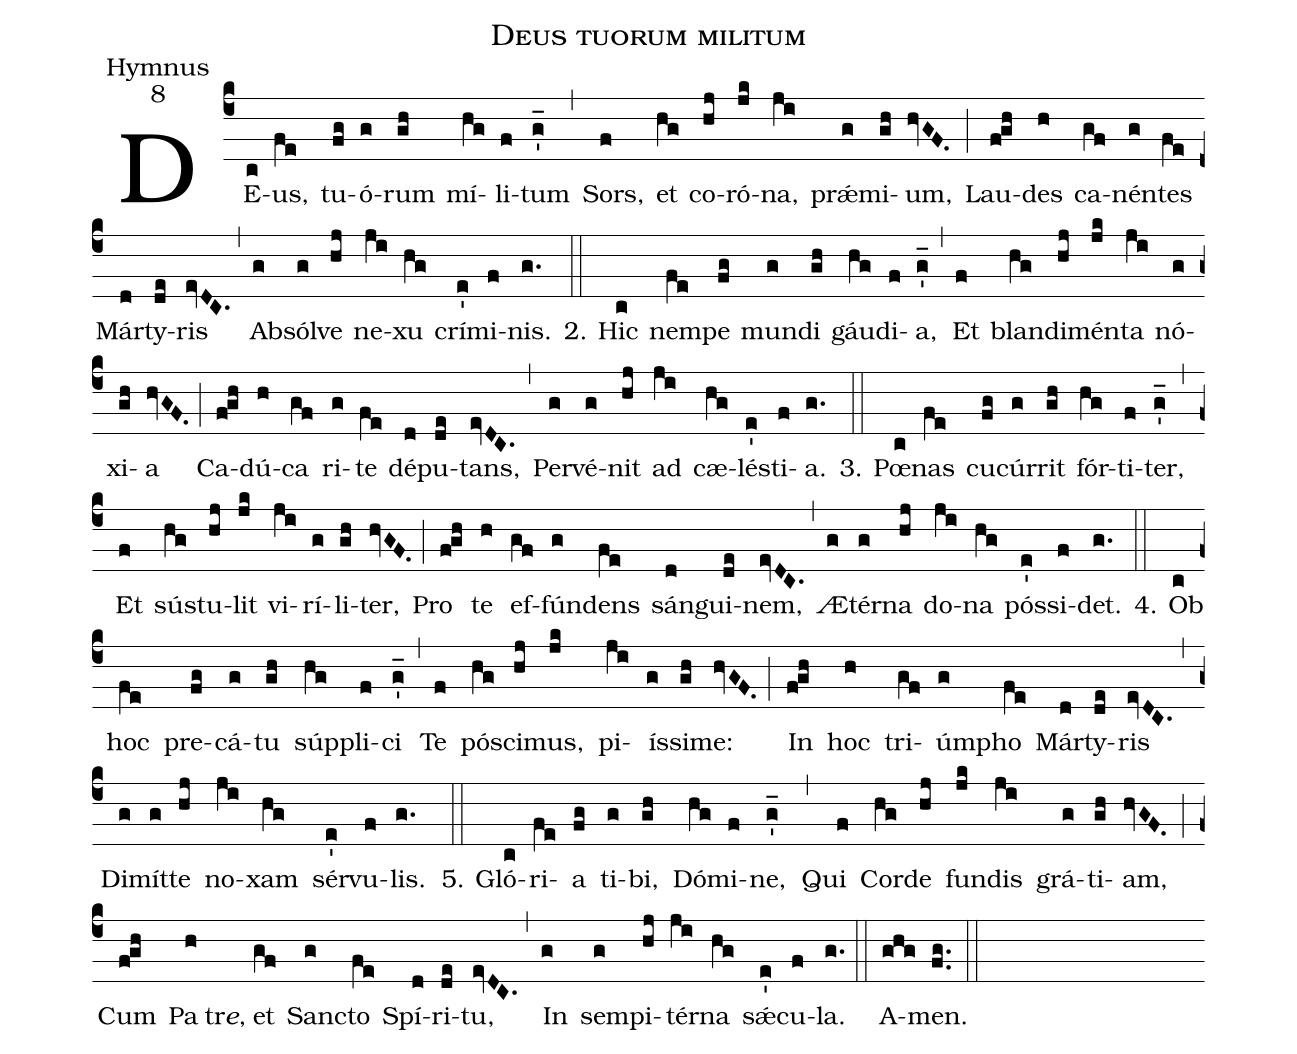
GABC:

name:Deus tuorum militum;
office-part:Hymnus;
mode:8;
%%
(c4)DE(c)us,(fe) tu(fg)ó(g)rum(gh) mí(hg)li(f)tum(g'_) (,)
Sors,(f) et(hg) co(hj)ró(jk)na,(ji) prǽ(g)mi(gh)um,(hvGF.) (;)
Lau(fgh)des(h) ca(gf)nén(g)tes(fe) Már(d)ty(de)ris(evDC.) (,)
Ab(g)sól(g)ve(hj) ne(ji)xu(hg) crí(e')mi(f)nis.(g.) (::)

2. Hic(c) nem(fe)pe(fg) mun(g)di(gh) gáu(hg)di(f)a,(g'_) (,)
Et(f) blan(hg)di(hj)mén(jk)ta(ji) nó(g)xi(gh)a(hvGF.) (;)
Ca(fgh)dú(h)ca(gf) ri(g)te(fe) dé(d)pu(de)tans,(evDC.) (,)
Per(g)vé(g)nit(hj) ad(ji) cæ(hg)lés(e')ti(f)a.(g.) (::)

3. Pœ(c)nas(fe) cu(fg)cúr(g)rit(gh) fór(hg)ti(f)ter,(g'_) (,)
Et(f) sús(hg)tu(hj)lit(jk) vi(ji)rí(g)li(gh)ter,(hvGF.) (;)
Pro(fgh) te(h) ef(gf)fún(g)dens(fe) sán(d)gui(de)nem,(evDC.) (,)
Æ(g)tér(g)na(hj) do(ji)na(hg) pós(e')si(f)det.(g.) (::)

4. Ob(c) hoc(fe) pre(fg)cá(g)tu(gh) súp(hg)pli(f)ci(g'_) (,)
Te(f) pó(hg)sci(hj)mus,(jk) pi(ji)ís(g)si(gh)me:(hvGF.) (;)
In(fgh) hoc(h) tri(gf)úm(g)pho(fe) Már(d)ty(de)ris(evDC.) (,)
Di(g)mít(g)te(hj) no(ji)xam(hg) sér(e')vu(f)lis.(g.) (::)

5. Gló(c)ri(fe)a(fg) ti(g)bi,(gh) Dó(hg)mi(f)ne,(g'_) (,)
Qui(f) Cor(hg)de(hj) fun(jk)dis(ji) grá(g)ti(gh)am,(hvGF.) (;)
Cum(fgh) Pa(h)tr<i>e</i>,() et(gf) San(g)cto(fe) Spí(d)ri(de)tu,(evDC.) (,)
In(g) sem(g)pi(hj)tér(ji)na(hg) sǽ(e')cu(f)la.(g.) (::)
A(ghg)men.(fg..) (::)
